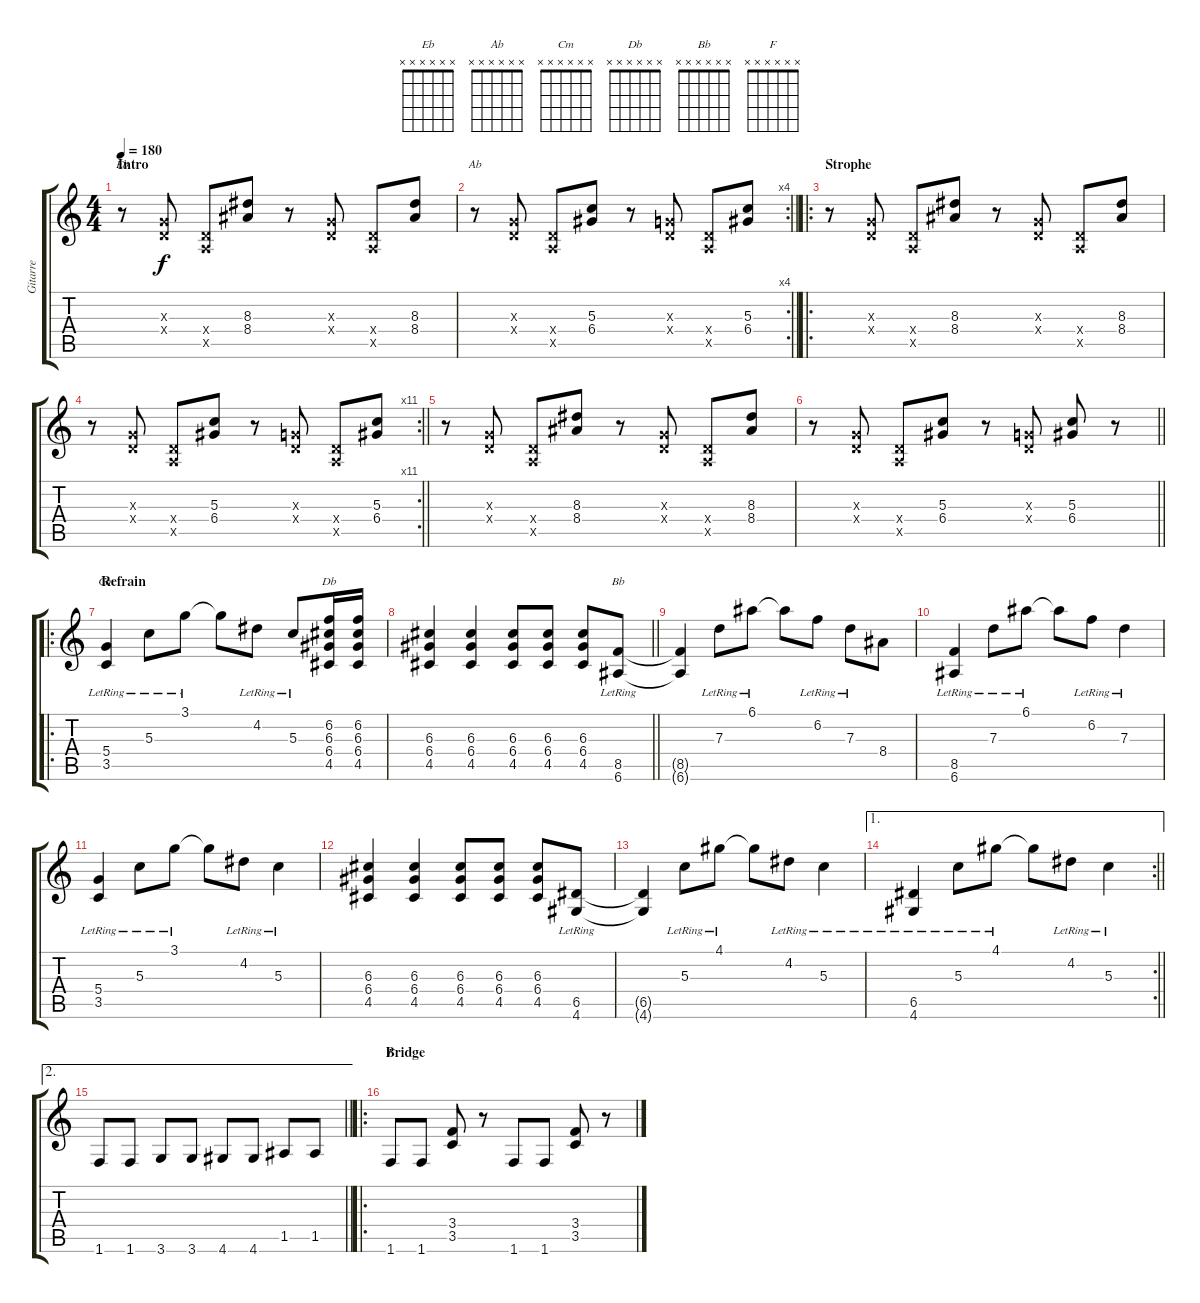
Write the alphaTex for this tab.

\track ("Gitarre" "Gitarre") {instrument overdrivenguitar}
\staff {score tabs}
\tuning (E4 B3 G3 D3 A2 E2) {hide}
\chord ("Eb" x x x x x x)
\chord ("Ab" x x x x x x)
\chord ("Cm" x x x x x x)
\chord ("Db" x x x x x x)
\chord ("Bb" x x x x x x)
\chord ("F" x x x x x x)
\ts (4 4)
\section ("" "Intro")
\tempo 180
\clef g2
\ks c
r.8{ch "Eb" dy f instrument overdrivenguitar} (0.3{x} 0.4{x}).8 (0.4{x} 0.5{x}).8 (8.3 8.4).8 r.8 (0.3{x} 0.4{x}).8 (0.4{x} 0.5{x}).8 (8.3 8.4).8 |
\rc 4
\barLineRight lightlight
r.8{ch "Ab"} (0.3{x} 0.4{x}).8 (0.4{x} 0.5{x}).8 (5.3 6.4).8 r.8 (0.3{x} 0.4{x}).8 (0.4{x} 0.5{x}).8 (5.3 6.4).8 |
\ro
\section ("" "Strophe")
r.8 (0.3{x} 0.4{x}).8 (0.4{x} 0.5{x}).8 (8.3 8.4).8 r.8 (0.3{x} 0.4{x}).8 (0.4{x} 0.5{x}).8 (8.3 8.4).8 |
\rc 11
\barLineRight lightlight
r.8 (0.3{x} 0.4{x}).8 (0.4{x} 0.5{x}).8 (5.3 6.4).8 r.8 (0.3{x} 0.4{x}).8 (0.4{x} 0.5{x}).8 (5.3 6.4).8 |
r.8 (0.3{x} 0.4{x}).8 (0.4{x} 0.5{x}).8 (8.3 8.4).8 r.8 (0.3{x} 0.4{x}).8 (0.4{x} 0.5{x}).8 (8.3 8.4).8 |
\barLineRight lightlight
r.8 (0.3{x} 0.4{x}).8 (0.4{x} 0.5{x}).8 (5.3 6.4).8 r.8 (0.3{x} 0.4{x}).8 (5.3 6.4).8 r.8 |
\ro
\section ("" "Refrain")
(5.4{lr} 3.5{lr}).4{ch "Cm"} 5.3{lr}.8 3.1{lr}.8 3.1{t}.8 4.2{lr}.8 5.3{lr}.8 (6.2 6.3 6.4 4.5).16{ch "Db"} (6.2 6.3 6.4 4.5).16 |
\barLineRight lightlight
(6.3 6.4 4.5).4 (6.3 6.4 4.5).4 (6.3 6.4 4.5).8 (6.3 6.4 4.5).8 (6.3 6.4 4.5).8 (8.5{lr} 6.6{lr}).8{ch "Bb"} |
(8.5{t} 6.6{t}).4 7.3{lr}.8 6.1{lr}.8 6.1{t}.8 6.2{lr}.8 7.3{lr}.8 8.4.8 |
(8.5{lr} 6.6{lr}).4 7.3{lr}.8 6.1{lr}.8 6.1{t}.8 6.2{lr}.8 7.3{lr}.4 |
(5.4{lr} 3.5{lr}).4 5.3{lr}.8 3.1{lr}.8 3.1{t}.8 4.2{lr}.8 5.3{lr}.4 |
(6.3 6.4 4.5).4 (6.3 6.4 4.5).4 (6.3 6.4 4.5).8 (6.3 6.4 4.5).8 (6.3 6.4 4.5).8 (6.5{lr} 4.6{lr}).8 |
(6.5{t} 4.6{t}).4 5.3{lr}.8 4.1{lr}.8 4.1{t}.8 4.2{lr}.8 5.3{lr}.4 |
\ae 1
\rc 2
\barLineRight lightlight
(6.5{lr} 4.6{lr}).4 5.3{lr}.8 4.1{lr}.8 4.1{t}.8 4.2{lr}.8 5.3{lr}.4 |
\ae 2
\barLineRight lightlight
1.6.8 1.6.8 3.6.8 3.6.8 4.6.8 4.6.8 1.5.8 1.5.8 |
\ro
\section ("" "Bridge")
1.6.8{ch "F"} 1.6.8 (3.4 3.5).8 r.8 1.6.8 1.6.8 (3.4 3.5).8 r.8
